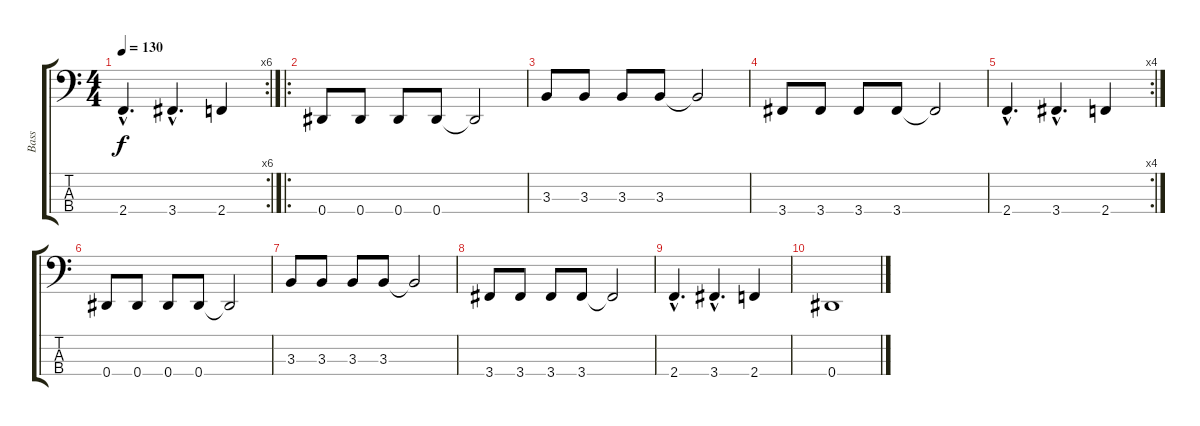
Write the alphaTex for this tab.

\track ("Bass" "Bass") {instrument acousticguitarnylon}
\staff {score tabs}
\tuning (Gb2 Db2 Ab1 Eb1) {hide}
\rc 6
\ts (4 4)
\tempo 130
\clef f4
\ks c
2.4{hac}.4{d dy f} 3.4{hac}.4{d} 2.4.4 |
\ro
0.4.8 0.4.8 0.4.8 0.4.8 0.4{t}.2 |
3.3.8 3.3.8 3.3.8 3.3.8 3.3{t}.2 |
3.4.8 3.4.8 3.4.8 3.4.8 3.4{t}.2 |
\rc 4
2.4{hac}.4{d} 3.4{hac}.4{d} 2.4.4 |
0.4.8 0.4.8 0.4.8 0.4.8 0.4{t}.2 |
3.3.8 3.3.8 3.3.8 3.3.8 3.3{t}.2 |
3.4.8 3.4.8 3.4.8 3.4.8 3.4{t}.2 |
2.4{hac}.4{d} 3.4{hac}.4{d} 2.4.4 |
0.4.1
